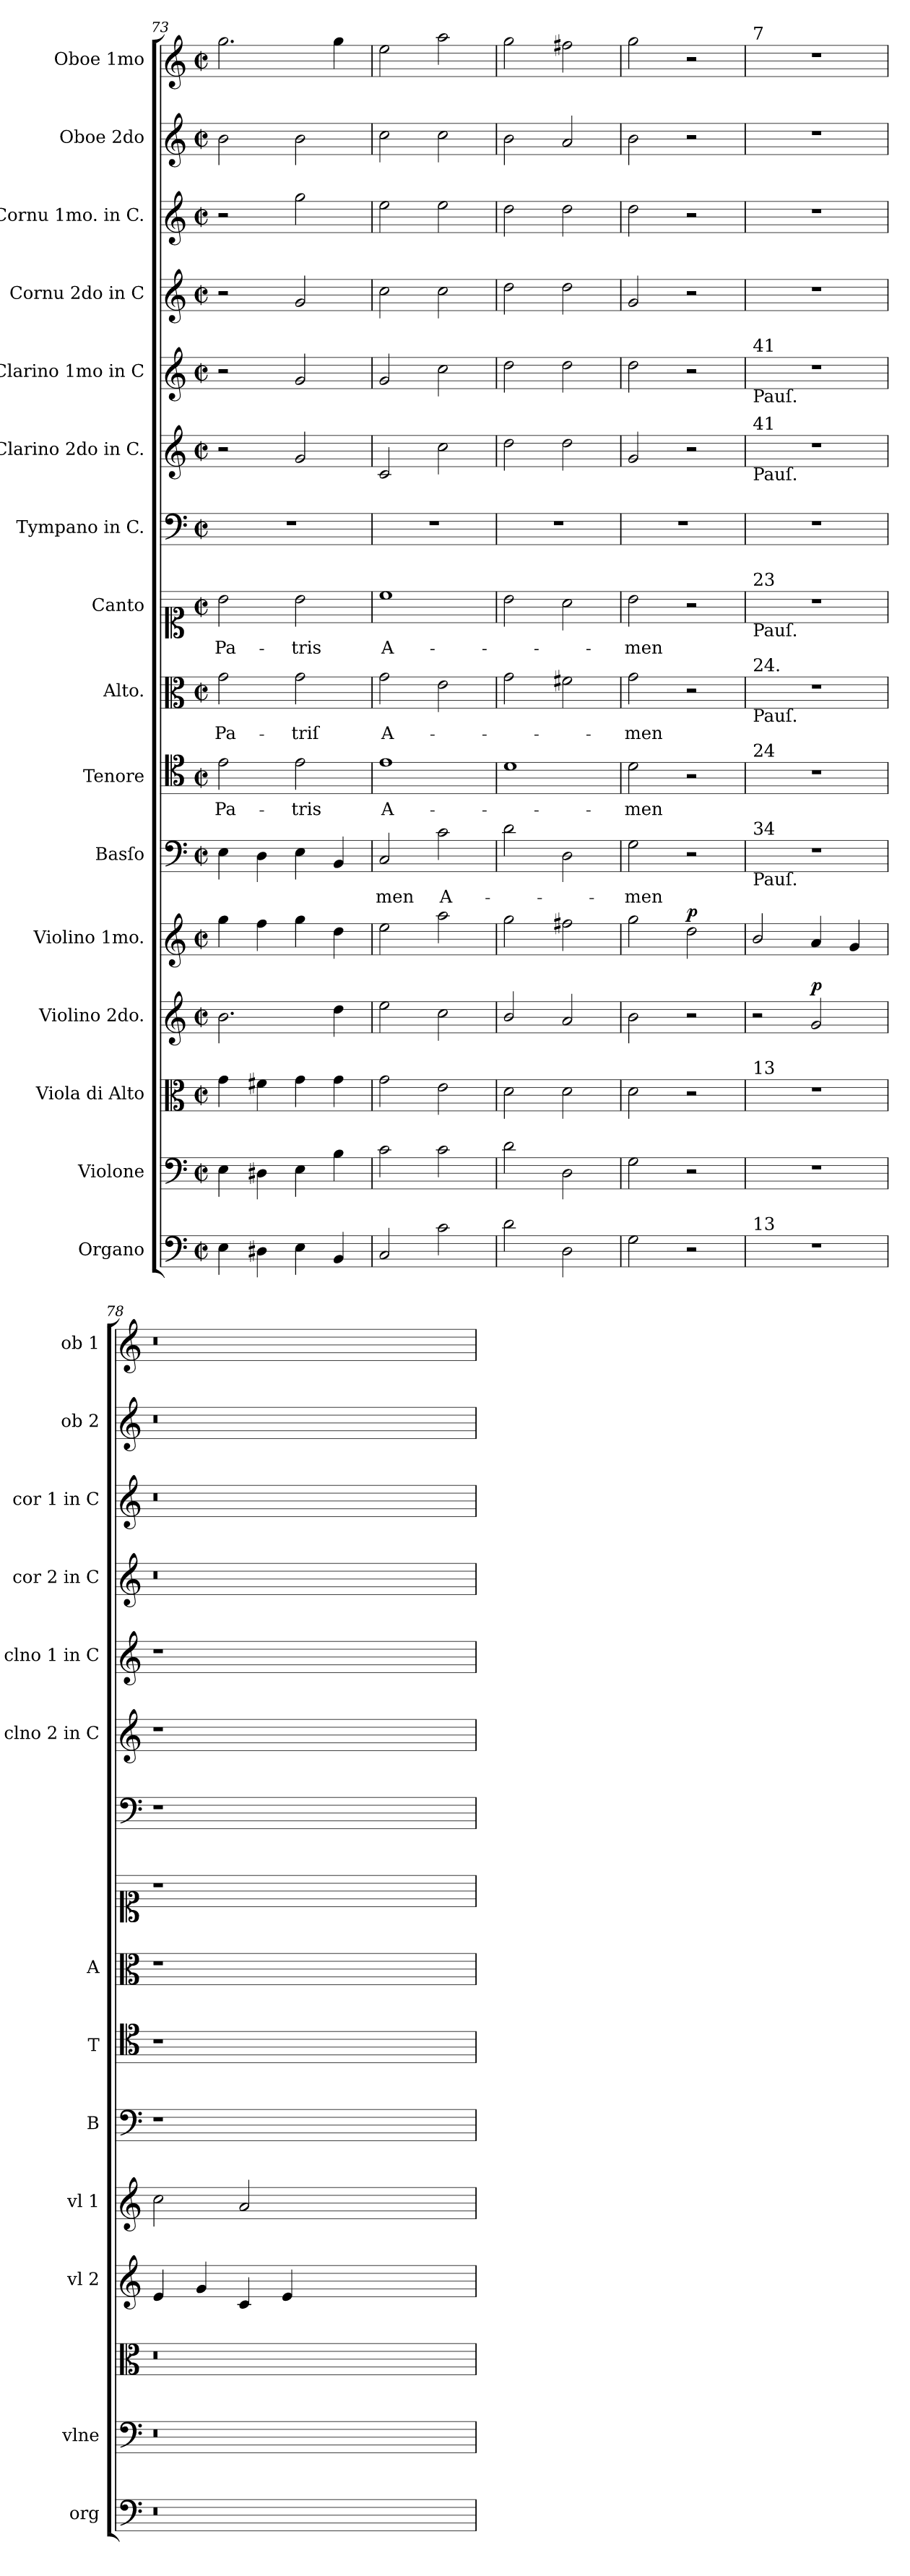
**kern	**kern	**kern	**kern	**dynam	**kern	**dynam	**kern	**text	**kern	**text	**kern	**text	**kern	**text	**kern	**kern	**kern	**kern	**kern	**kern	**kern
*part16	*part15	*part14	*part13	*part13	*part12	*part12	*part11	*part11	*part10	*part10	*part9	*part9	*part8	*part8	*part7	*part6	*part5	*part4	*part3	*part2	*part1
*staff16	*staff15	*staff14	*staff13	*staff13	*staff12	*staff12	*staff11	*staff11	*staff10	*staff10	*staff9	*staff9	*staff8	*staff8	*staff7	*staff6	*staff5	*staff4	*staff3	*staff2	*staff1
*I"Organo	*I"Violone	*I"Viola di Alto	*I"Violino 2do.	*	*I"Violino 1mo.	*	*I"Basſo	*	*I"Tenore	*	*I"Alto.	*	*I"Canto	*	*I"Tympano in C.	*I"Clarino 2do in C.	*I"Clarino 1mo in C	*I"Cornu 2do in C	*I"Cornu 1mo. in C.	*I"Oboe 2do	*I"Oboe 1mo
*I'org	*I'vlne	*	*I'vl 2	*	*I'vl 1	*	*I'B	*	*I'T	*	*I'A	*	*	*	*	*I'clno 2 in C	*I'clno 1 in C	*I'cor 2 in C	*I'cor 1 in C	*I'ob 2	*I'ob 1
*clefF4	*clefF4	*clefC3	*clefG2	*	*clefG2	*	*clefF4	*	*clefC4	*	*clefC3	*	*clefC1	*	*clefF4	*clefG2	*clefG2	*clefG2	*clefG2	*clefG2	*clefG2
*k[]	*k[]	*k[]	*k[]	*	*k[]	*	*k[]	*	*k[]	*	*k[]	*	*k[]	*	*k[]	*k[]	*k[]	*k[]	*k[]	*k[]	*k[]
*C:	*C:	*C:	*C:	*	*C:	*	*C:	*	*C:	*	*C:	*	*C:	*	*C:	*C:	*C:	*C:	*C:	*C:	*C:
*M2/2	*M2/2	*M2/2	*M2/2	*	*M2/2	*	*M2/2	*	*M2/2	*	*M2/2	*	*M2/2	*	*M2/2	*M2/2	*M2/2	*M2/2	*M2/2	*M2/2	*M2/2
*met(c|)	*met(c|)	*met(c|)	*met(c|)	*	*met(c|)	*	*met(c|)	*	*met(c|)	*	*met(c|)	*	*met(c|)	*	*met(c|)	*met(c|)	*met(c|)	*met(c|)	*met(c|)	*met(c|)	*met(c|)
=73	=73	=73	=73	=73	=73	=73	=73	=73	=73	=73	=73	=73	=73	=73	=73	=73	=73	=73	=73	=73	=73
4E\	4E\	4g\	2.b\	.	4gg\	.	4E\	.	2e\	Pa-	2g\	Pa-	2b\	Pa-	1r	2r	2r	2r	2r	2b\	2.gg\
4D#X\	4D#X\	4f#X\	.	.	4ff\	.	4D\	.	.	.	.	.	.	.	.	.	.	.	.	.	.
4E\	4E\	4g\	.	.	4gg\	.	4E\	.	2e\	-tris	2g\	-triſ	2b\	-tris	.	2g/	2g/	2g/	2gg\	2b\	.
4BB/	4B\	4g\	4dd\	.	4dd\	.	4BB/	.	.	.	.	.	.	.	.	.	.	.	.	.	4gg\
=74	=74	=74	=74	=74	=74	=74	=74	=74	=74	=74	=74	=74	=74	=74	=74	=74	=74	=74	=74	=74	=74
2C/	2c\	2g\	2ee\	.	2ee\	.	2C/	-men	1e	A-	2g\	A-	1cc	A-	1r	2c/	2g/	2cc\	2ee\	2cc\	2ee\
2c\	2c\	2e\	2cc\	.	2aa\	.	2c\	A-	.	.	2e\	.	.	.	.	2cc\	2cc\	2cc\	2ee\	2cc\	2aa\
=75	=75	=75	=75	=75	=75	=75	=75	=75	=75	=75	=75	=75	=75	=75	=75	=75	=75	=75	=75	=75	=75
2d\	2d\	2d\	2b/	.	2gg\	.	2d\	.	1d	.	2g\	.	2b\	.	1r	2dd\	2dd\	2dd\	2dd\	2b\	2gg\
2D\	2D\	2d\	2a/	.	2ff#X\	.	2D\	.	.	.	2f#X\	.	2a\	.	.	2dd\	2dd\	2dd\	2dd\	2a/	2ff#X\
=76	=76	=76	=76	=76	=76	=76	=76	=76	=76	=76	=76	=76	=76	=76	=76	=76	=76	=76	=76	=76	=76
2G\	2G\	2d\	2b\	.	2gg\	.	2G\	-men	2d\	-men	2g\	-men	2b\	-men	1r	2g/	2dd\	2g/	2dd\	2b\	2gg\
!	!	!	!	!	!	!LO:DY:a	!	!	!	!	!	!	!	!	!	!	!	!	!	!	!
2r	2r	2r	2r	.	2dd\	p.	2r	.	2r	.	2r	.	2r	.	.	2r	2r	2r	2r	2r	2r
=77	=77	=77	=77	=77	=77	=77	=77	=77	=77	=77	=77	=77	=77	=77	=77	=77	=77	=77	=77	=77	=77
!	!	!	!	!	!	!	!	!	!	!	!	!	!	!	!	!	!	!	!	!	!LO:TX:a:t=7
!	!	!	!	!	!	!	!	!	!	!	!	!	!	!	!	!	!LO:TX:b:t=Pauſ.	!	!	!	!
!	!	!	!	!	!	!	!	!	!	!	!	!	!	!	!	!	!LO:TX:a:t=41	!	!	!	!
!	!	!	!	!	!	!	!	!	!	!	!	!	!	!	!	!LO:TX:b:t=Pauſ.	!	!	!	!	!
!	!	!	!	!	!	!	!	!	!	!	!	!	!	!	!	!LO:TX:a:t=41	!	!	!	!	!
!	!	!	!	!	!	!	!	!	!	!	!	!	!LO:TX:b:t=Pauſ.	!	!	!	!	!	!	!	!
!	!	!	!	!	!	!	!	!	!	!	!	!	!LO:TX:a:t=23	!	!	!	!	!	!	!	!
!	!	!	!	!	!	!	!	!	!	!	!LO:TX:a:t=24.	!	!	!	!	!	!	!	!	!	!
!	!	!	!	!	!	!	!	!	!	!	!LO:TX:b:t=Pauſ.	!	!	!	!	!	!	!	!	!	!
!	!	!	!	!	!	!	!	!	!LO:TX:a:t=24	!	!	!	!	!	!	!	!	!	!	!	!
!	!	!	!	!	!	!	!LO:TX:b:t=Pauſ.	!	!	!	!	!	!	!	!	!	!	!	!	!	!
!	!	!	!	!	!	!	!LO:TX:a:t=34	!	!	!	!	!	!	!	!	!	!	!	!	!	!
!	!	!LO:TX:a:t=13	!	!	!	!	!	!	!	!	!	!	!	!	!	!	!	!	!	!	!
!LO:TX:a:t=13	!	!	!	!	!	!	!	!	!	!	!	!	!	!	!	!	!	!	!	!	!
1r	1r	1r	2r	.	2b/	.	1r	.	1r	.	1r	.	1r	.	1r	1r	1r	1r	1r	1r	1r
!	!	!	!	!LO:DY:a	!	!	!	!	!	!	!	!	!	!	!	!	!	!	!	!	!
.	.	.	2g/	p.	4a/	.	.	.	.	.	.	.	.	.	.	.	.	.	.	.	.
.	.	.	.	.	4g/	.	.	.	.	.	.	.	.	.	.	.	.	.	.	.	.
=78	=78	=78	=78	=78	=78	=78	=78	=78	=78	=78	=78	=78	=78	=78	=78	=78	=78	=78	=78	=78	=78
0.r	0.r	0.r	4e/	.	2cc\	.	1r	.	1r	.	1r	.	1r	.	1r	1r	1r	0.r	0.r	0.r	0.r
.	.	.	4g/	.	.	.	.	.	.	.	.	.	.	.	.	.	.	.	.	.	.
.	.	.	4c/	.	2a/	.	.	.	.	.	.	.	.	.	.	.	.	.	.	.	.
.	.	.	4e/	.	.	.	.	.	.	.	.	.	.	.	.	.	.	.	.	.	.
.	.	.	0ryy	.	0ryy	.	0ryy	.	0ryy	.	0ryy	.	0ryy	.	0ryy	0ryy	0ryy	.	.	.	.
=	=	=	=	=	=	=	=	=	=	=	=	=	=	=	=	=	=	=	=	=	=
*-	*-	*-	*-	*-	*-	*-	*-	*-	*-	*-	*-	*-	*-	*-	*-	*-	*-	*-	*-	*-	*-
